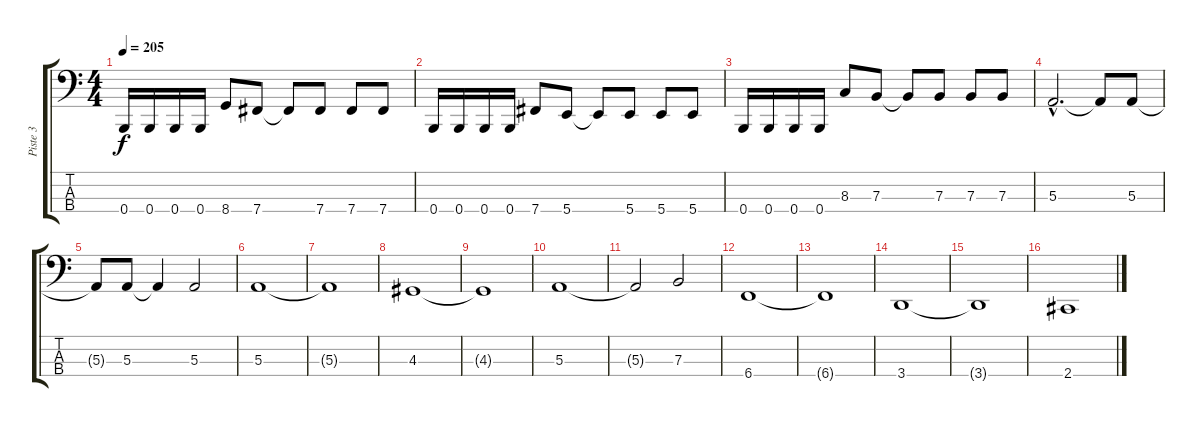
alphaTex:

\track ("Piste 3" "Piste 3") {instrument electricbasspick}
\staff {score tabs}
\tuning (D2 A1 E1 B0) {hide}
\ts (4 4)
\tempo 205
\clef f4
\ks c
0.4.16{dy f} 0.4.16 0.4.16 0.4.16 8.4.8 7.4.8 7.4{t}.8 7.4.8 7.4.8 7.4.8 |
0.4.16 0.4.16 0.4.16 0.4.16 7.4.8 5.4.8 5.4{t}.8 5.4.8 5.4.8 5.4.8 |
0.4.16 0.4.16 0.4.16 0.4.16 8.3.8 7.3.8 7.3{t}.8 7.3.8 7.3.8 7.3.8 |
5.3{hac}.2{d} 5.3{t}.8 5.3.8 |
5.3{t}.8 5.3.8 5.3{t}.4 5.3.2 |
5.3.1 |
5.3{t}.1 |
4.3.1 |
4.3{t}.1 |
5.3.1 |
5.3{t}.2 7.3.2 |
6.4.1 |
6.4{t}.1 |
3.4.1 |
3.4{t}.1 |
2.4.1
